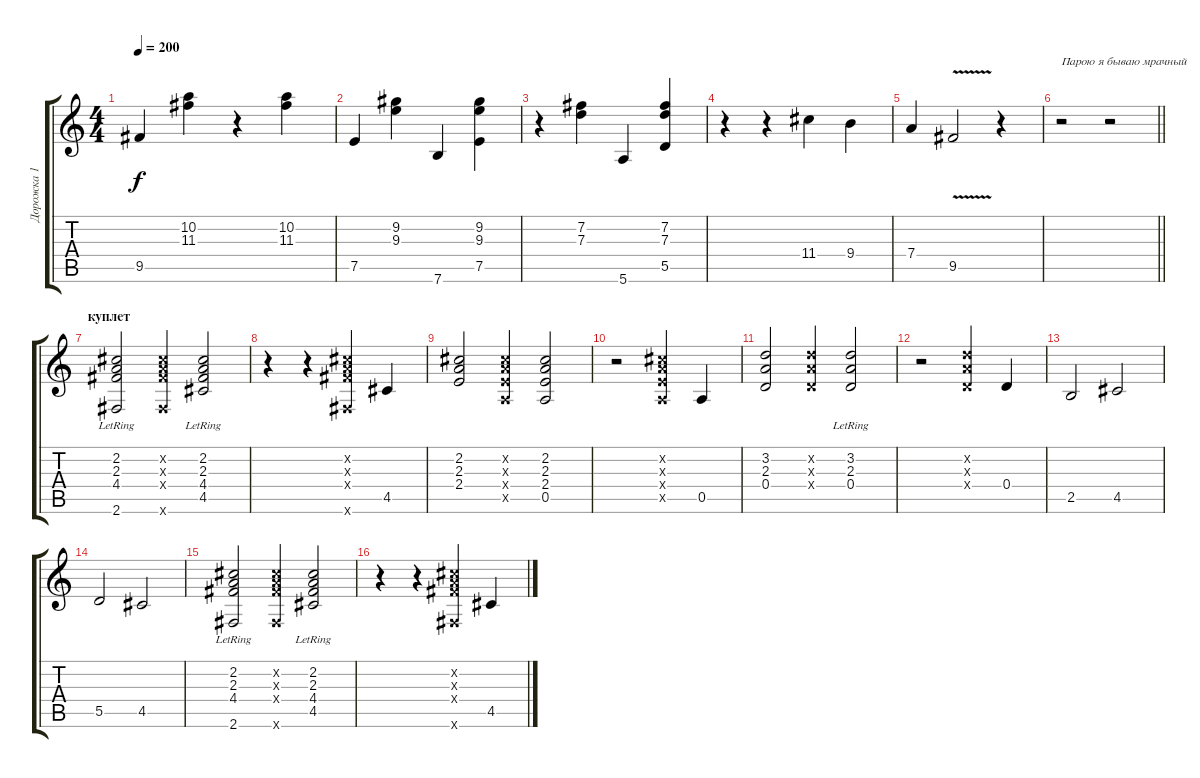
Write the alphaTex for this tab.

\track ("Дорожка 1" "Дорожка 1") {instrument acousticguitarnylon}
\staff {score tabs}
\tuning (E4 B3 G3 D3 A2 E2) {hide}
\ts (4 4)
\tempo 200
\clef g2
\ks c
9.5.4{dy f} (10.2 11.3).4 r.4 (10.2 11.3).4 |
7.5.4 (9.2 9.3).4 7.6.4 (9.2 9.3 7.5).4 |
r.4 (7.2 7.3).4 5.6.4 (7.2 7.3 5.5).4 |
r.4 r.4 11.4.4 9.4.4 |
7.4.4 9.5{v}.2 r.4 |
\barLineRight lightlight
r.2{txt "Парою я бываю мрачный"} r.2 |
\section ("" "куплет")
(2.2 2.3 4.4 2.6{lr}).2 (2.2{x} 2.3{x} 4.4{x} 2.6{x}).4 (2.2{lr} 2.3{lr} 4.4 4.5).2 |
r.4 r.4 (2.2{x} 2.3{x} 4.4{x} 2.6{x}).4{beam Up} 4.5.4 |
(2.2 2.3 2.4).2 (2.2{x} 2.3{x} 2.4{x} 0.5{x}).4 (2.2 2.3 2.4 0.5).2 |
r.2 (2.2{x} 2.3{x} 2.4{x} 0.5{x}).4 0.5.4 |
(3.2 2.3 0.4).2 (3.2{x} 2.3{x} 0.4{x}).4 (3.2{lr} 2.3{lr} 0.4{lr}).2 |
r.2 (3.2{x} 2.3{x} 0.4{x}).4 0.4.4 |
2.5.2 4.5.2 |
5.5.2 4.5.2 |
(2.2 2.3 4.4 2.6{lr}).2 (2.2{x} 2.3{x} 4.4{x} 2.6{x}).4 (2.2{lr} 2.3{lr} 4.4{lr} 4.5).2 |
r.4 r.4 (2.2{x} 2.3{x} 4.4{x} 2.6{x}).4{beam Up} 4.5.4
